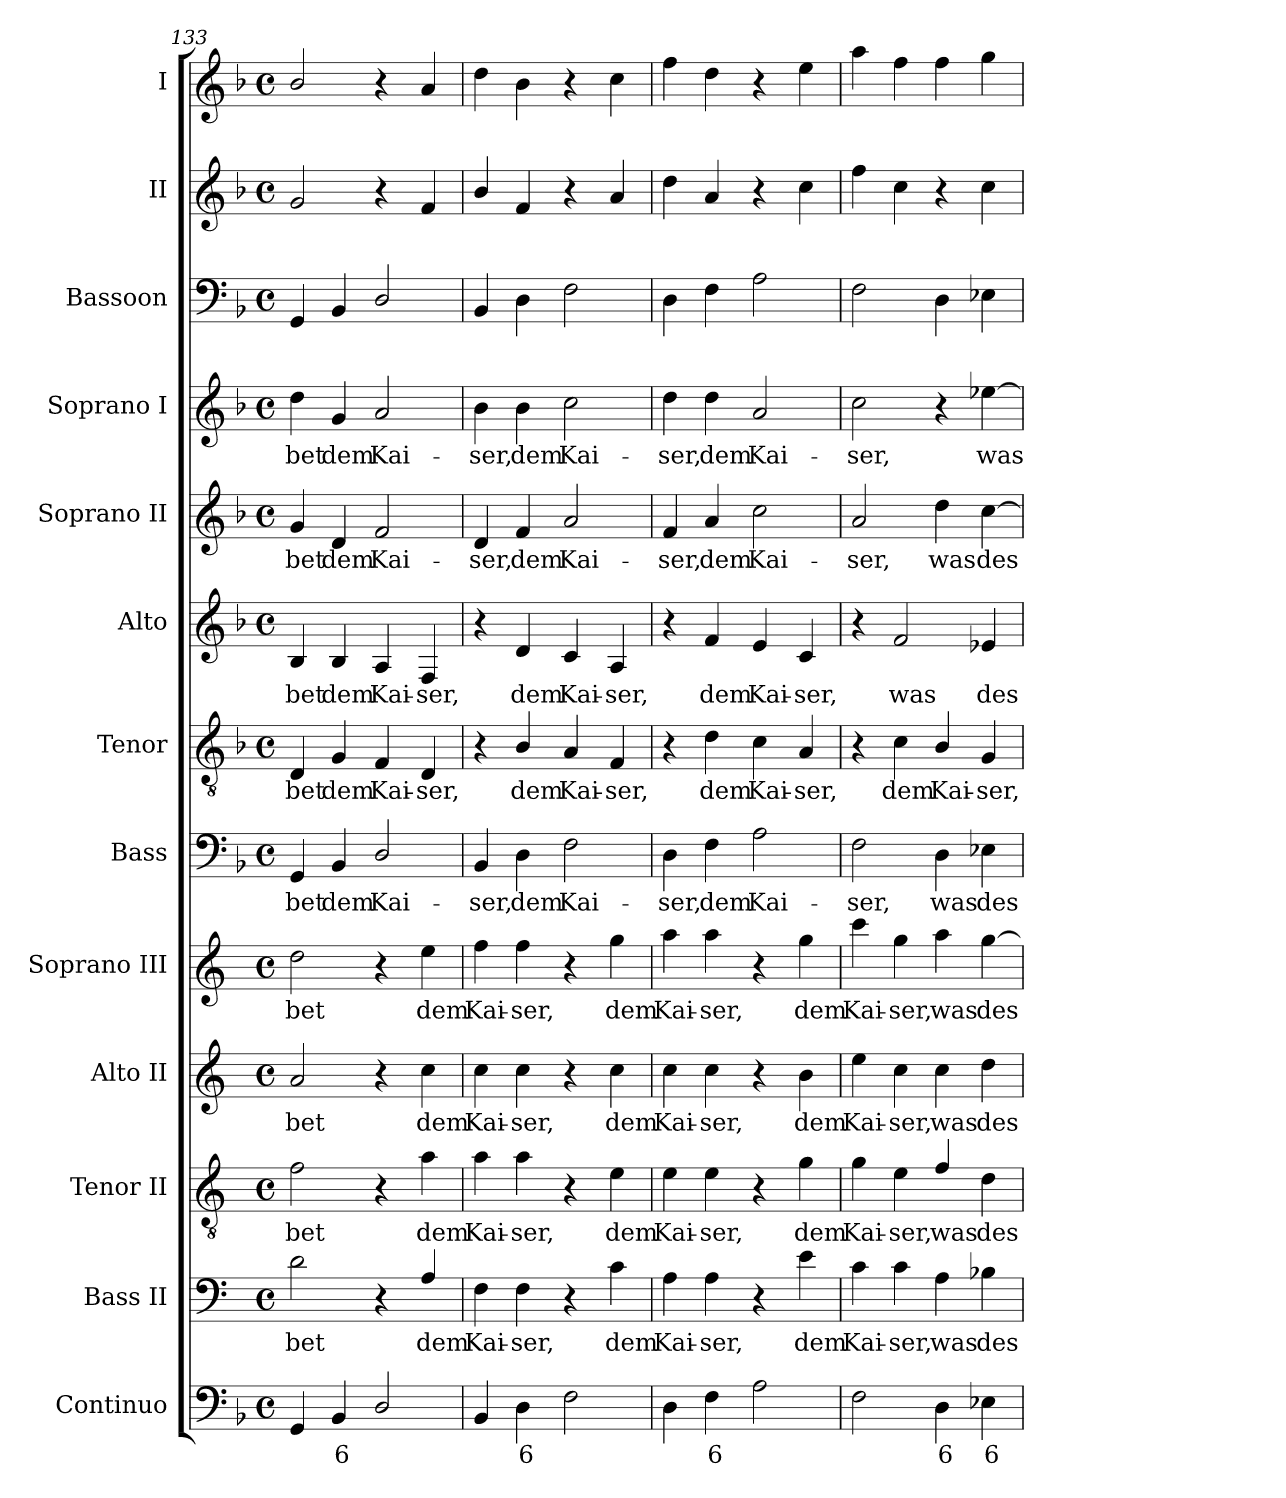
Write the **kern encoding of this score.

**kern	**text	**kern	**text	**kern	**text	**kern	**text	**kern	**text	**kern	**text	**kern	**text	**kern	**text	**kern	**text	**kern	**text	**kern	**kern	**kern
*part13	*part13	*part12	*part12	*part11	*part11	*part10	*part10	*part9	*part9	*part8	*part8	*part7	*part7	*part6	*part6	*part5	*part5	*part4	*part4	*part3	*part2	*part1
*staff13	*staff13	*staff12	*staff12	*staff11	*staff11	*staff10	*staff10	*staff9	*staff9	*staff8	*staff8	*staff7	*staff7	*staff6	*staff6	*staff5	*staff5	*staff4	*staff4	*staff3	*staff2	*staff1
*I"Continuo	*	*I"Bass II	*	*I"Tenor II	*	*I"Alto II	*	*I"Soprano III	*	*I"Bass	*	*I"Tenor	*	*I"Alto	*	*I"Soprano II	*	*I"Soprano I	*	*I"Bassoon	*I"II	*I"I
*	*	*I'B II	*	*I'T II	*	*I'A II	*	*I'S III	*	*I'B	*	*I'T	*	*I'A	*	*I'S II	*	*I'S I	*	*I'Bsn	*I'II	*I'I
*clefF4	*	*clefF4	*	*clefGv2	*	*clefG2	*	*clefG2	*	*clefF4	*	*clefGv2	*	*clefG2	*	*clefG2	*	*clefG2	*	*clefF4	*clefG2	*clefG2
*	*	*ITrd4c7	*	*ITrd4c7	*	*ITrd4c7	*	*ITrd4c7	*	*	*	*	*	*	*	*	*	*	*	*	*	*
*k[b-]	*	*k[b-]	*	*k[b-]	*	*k[b-]	*	*k[b-]	*	*k[b-]	*	*k[b-]	*	*k[b-]	*	*k[b-]	*	*k[b-]	*	*k[b-]	*k[b-]	*k[b-]
*F:	*	*F:	*	*F:	*	*F:	*	*F:	*	*F:	*	*F:	*	*F:	*	*F:	*	*F:	*	*F:	*F:	*F:
*M4/4	*	*M4/4	*	*M4/4	*	*M4/4	*	*M4/4	*	*M4/4	*	*M4/4	*	*M4/4	*	*M4/4	*	*M4/4	*	*M4/4	*M4/4	*M4/4
*met(c)	*	*met(c)	*	*met(c)	*	*met(c)	*	*met(c)	*	*met(c)	*	*met(c)	*	*met(c)	*	*met(c)	*	*met(c)	*	*met(c)	*met(c)	*met(c)
=133	=133	=133	=133	=133	=133	=133	=133	=133	=133	=133	=133	=133	=133	=133	=133	=133	=133	=133	=133	=133	=133	=133
!	!	!	!LO:LY:b	!	!LO:LY:b	!	!LO:LY:b	!	!LO:LY:b	!	!LO:LY:b	!	!LO:LY:b	!	!LO:LY:b	!	!LO:LY:b	!	!LO:LY:b	!	!	!
4GG	.	2G	-bet	2B-	-bet	2d	-bet	2g	-bet	4GG	-bet	4D	-bet	4B-	-bet	4g	-bet	4dd	-bet	4GG	2g	2b-/
!	!LO:LY:b	!	!	!	!	!	!	!	!	!	!LO:LY:b	!	!LO:LY:b	!	!LO:LY:b	!	!LO:LY:b	!	!LO:LY:b	!	!	!
4BB-	6	.	.	.	.	.	.	.	.	4BB-	dem	4G	dem	4B-	dem	4d	dem	4g	dem	4BB-	.	.
!	!	!	!	!	!	!	!	!	!	!	!LO:LY:b	!	!LO:LY:b	!	!LO:LY:b	!	!LO:LY:b	!	!LO:LY:b	!	!	!
2D/	.	4r	.	4r	.	4r	.	4r	.	2D/	Kai-	4F	Kai-	4A	Kai-	2f	Kai-	2a	Kai-	2D/	4r	4r
!	!	!	!LO:LY:b	!	!LO:LY:b	!	!LO:LY:b	!	!LO:LY:b	!	!	!	!LO:LY:b	!	!LO:LY:b	!	!	!	!	!	!	!
.	.	4D/	dem	4d	dem	4f	dem	4a	dem	.	.	4D	-ser,	4F	-ser,	.	.	.	.	.	4f	4a
=134	=134	=134	=134	=134	=134	=134	=134	=134	=134	=134	=134	=134	=134	=134	=134	=134	=134	=134	=134	=134	=134	=134
!	!	!	!LO:LY:b	!	!LO:LY:b	!	!LO:LY:b	!	!LO:LY:b	!	!LO:LY:b	!	!	!	!	!	!LO:LY:b	!	!LO:LY:b	!	!	!
4BB-	.	4BB-	Kai-	4d	Kai-	4f	Kai-	4b-	Kai-	4BB-	-ser,	4r	.	4r	.	4d	-ser,	4b-	-ser,	4BB-	4b-/	4dd
!	!LO:LY:b	!	!LO:LY:b	!	!LO:LY:b	!	!LO:LY:b	!	!LO:LY:b	!	!LO:LY:b	!	!LO:LY:b	!	!LO:LY:b	!	!LO:LY:b	!	!LO:LY:b	!	!	!
4D	6	4BB-	-ser,	4d	-ser,	4f	-ser,	4b-	-ser,	4D	dem	4B-/	dem	4d	dem	4f	dem	4b-	dem	4D	4f	4b-
!	!	!	!	!	!	!	!	!	!	!	!LO:LY:b	!	!LO:LY:b	!	!LO:LY:b	!	!LO:LY:b	!	!LO:LY:b	!	!	!
2F	.	4r	.	4r	.	4r	.	4r	.	2F	Kai-	4A	Kai-	4c	Kai-	2a	Kai-	2cc	Kai-	2F	4r	4r
!	!	!	!LO:LY:b	!	!LO:LY:b	!	!LO:LY:b	!	!LO:LY:b	!	!	!	!LO:LY:b	!	!LO:LY:b	!	!	!	!	!	!	!
.	.	4F	dem	4A	dem	4f	dem	4cc	dem	.	.	4F	-ser,	4A	-ser,	.	.	.	.	.	4a	4cc
=135	=135	=135	=135	=135	=135	=135	=135	=135	=135	=135	=135	=135	=135	=135	=135	=135	=135	=135	=135	=135	=135	=135
!	!	!	!LO:LY:b	!	!LO:LY:b	!	!LO:LY:b	!	!LO:LY:b	!	!LO:LY:b	!	!	!	!	!	!LO:LY:b	!	!LO:LY:b	!	!	!
4D	.	4D	Kai-	4A	Kai-	4f	Kai-	4dd	Kai-	4D	-ser,	4r	.	4r	.	4f	-ser,	4dd	-ser,	4D	4dd	4ff
!	!LO:LY:b	!	!LO:LY:b	!	!LO:LY:b	!	!LO:LY:b	!	!LO:LY:b	!	!LO:LY:b	!	!LO:LY:b	!	!LO:LY:b	!	!LO:LY:b	!	!LO:LY:b	!	!	!
4F	6	4D	-ser,	4A	-ser,	4f	-ser,	4dd	-ser,	4F	dem	4d	dem	4f	dem	4a	dem	4dd	dem	4F	4a	4dd
!	!	!	!	!	!	!	!	!	!	!	!LO:LY:b	!	!LO:LY:b	!	!LO:LY:b	!	!LO:LY:b	!	!LO:LY:b	!	!	!
2A	.	4r	.	4r	.	4r	.	4r	.	2A	Kai-	4c	Kai-	4e	Kai-	2cc	Kai-	2a	Kai-	2A	4r	4r
!	!	!	!LO:LY:b	!	!LO:LY:b	!	!LO:LY:b	!	!LO:LY:b	!	!	!	!LO:LY:b	!	!LO:LY:b	!	!	!	!	!	!	!
.	.	4A	dem	4c	dem	4e	dem	4cc	dem	.	.	4A	-ser,	4c	-ser,	.	.	.	.	.	4cc	4ee
=136	=136	=136	=136	=136	=136	=136	=136	=136	=136	=136	=136	=136	=136	=136	=136	=136	=136	=136	=136	=136	=136	=136
!	!	!	!LO:LY:b	!	!LO:LY:b	!	!LO:LY:b	!	!LO:LY:b	!	!LO:LY:b	!	!	!	!	!	!LO:LY:b	!	!LO:LY:b	!	!	!
2F	.	4F	Kai-	4c	Kai-	4a	Kai-	4ff	Kai-	2F	-ser,	4r	.	4r	.	2a	-ser,	2cc	-ser,	2F	4ff	4aa
!	!	!	!LO:LY:b	!	!LO:LY:b	!	!LO:LY:b	!	!LO:LY:b	!	!	!	!LO:LY:b	!	!LO:LY:b	!	!	!	!	!	!	!
.	.	4F	-ser,	4A	-ser,	4f	-ser,	4cc	-ser,	.	.	4c	dem	2f	was	.	.	.	.	.	4cc	4ff
!	!LO:LY:b	!	!LO:LY:b	!	!LO:LY:b	!	!LO:LY:b	!	!LO:LY:b	!	!LO:LY:b	!	!LO:LY:b	!	!	!	!LO:LY:b	!	!	!	!	!
4D	6	4D	was	4B-/	was	4f	was	4dd	was	4D	was	4B-/	Kai-	.	.	4dd	was	4r	.	4D	4r	4ff
!	!LO:LY:b	!	!LO:LY:b	!	!LO:LY:b	!	!LO:LY:b	!	!LO:LY:b	!	!LO:LY:b	!	!LO:LY:b	!	!LO:LY:b	!	!LO:LY:b	!	!LO:LY:b	!	!	!
4E-X	6	4E-X	des	4G	des	4g	des	[4cc	des	4E-X	des	4G	-ser,	4e-X	des	[4cc	des	[4ee-X	was	4E-X	4cc	4gg
=	=	=	=	=	=	=	=	=	=	=	=	=	=	=	=	=	=	=	=	=	=	=
*-	*-	*-	*-	*-	*-	*-	*-	*-	*-	*-	*-	*-	*-	*-	*-	*-	*-	*-	*-	*-	*-	*-
